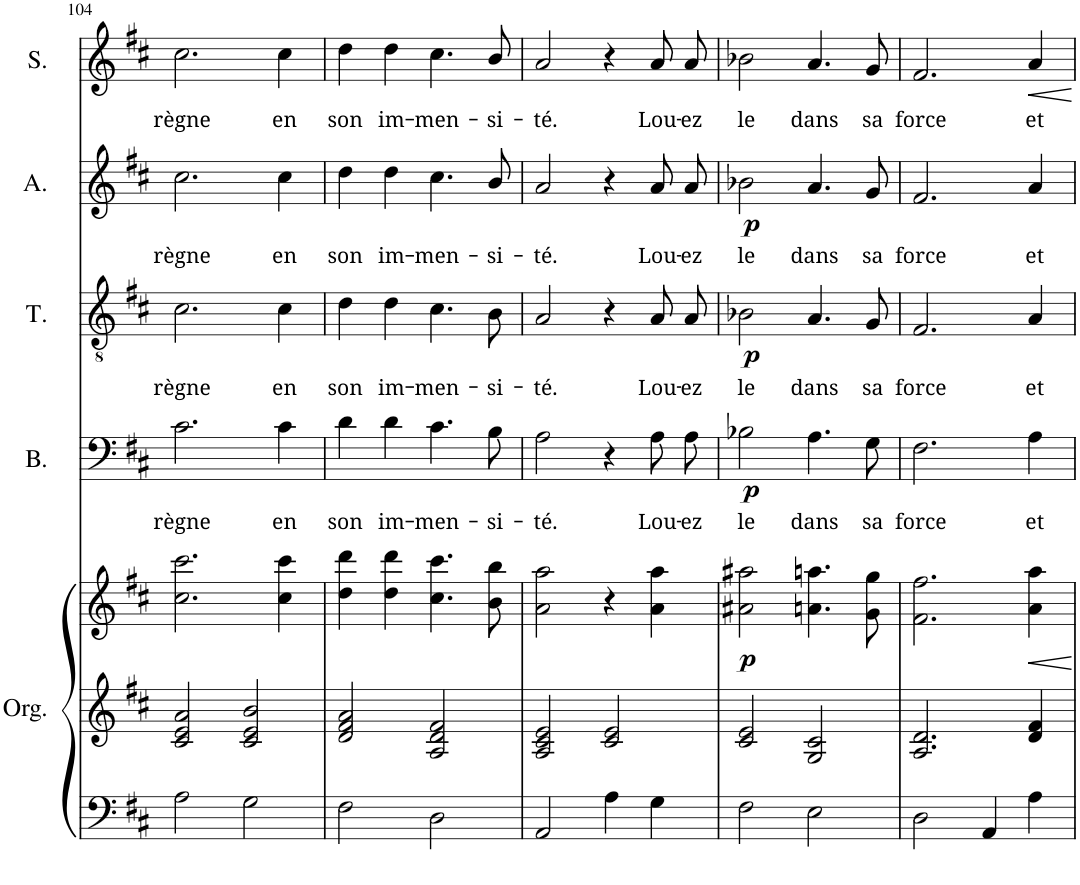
**kern	**kern	**kern	**dynam	**kern	**text	**dynam	**kern	**text	**dynam	**kern	**text	**dynam	**kern	**text
*part5	*part5	*part5	*part5	*part4	*part4	*part4	*part3	*part3	*part3	*part2	*part2	*part2	*part1	*part1
*staff7	*staff6	*staff5	*staff5/6/7	*staff4	*staff4	*staff4	*staff3	*staff3	*staff3	*staff2	*staff2	*staff2	*staff1	*staff1
*I"Orgue	*	*	*	*I"Bass	*	*	*I"Ténor	*	*	*I"Alto	*	*	*I"Soprano	*
*I'Org.	*	*	*	*I'B.	*	*	*I'T.	*	*	*I'A.	*	*	*I'S.	*
!!LO:PB:g=z
*clefF4	*clefG2	*clefG2	*	*clefF4	*	*	*clefGv2	*	*	*clefG2	*	*	*clefG2	*
*k[f#c#]	*k[f#c#]	*k[f#c#]	*	*k[f#c#]	*	*	*k[f#c#]	*	*	*k[f#c#]	*	*	*k[f#c#]	*
*M2/2	*M2/2	*M2/2	*	*M2/2	*	*	*M2/2	*	*	*M2/2	*	*	*M2/2	*
=104	=104	=104	=104	=104	=104	=104	=104	=104	=104	=104	=104	=104	=104	=104
!	!	!	!	!	!LO:LY:b	!	!	!LO:LY:b	!	!	!LO:LY:b	!	!	!LO:LY:b
2A\	2c#/ 2e/ 2a/	2.cc#\ 2.ccc#\	.	2.c#\	règne	.	2.c#\	règne	.	2.cc#\	règne	.	2.cc#\	règne
2G\	2c#/ 2e/ 2b/	.	.	.	.	.	.	.	.	.	.	.	.	.
!	!	!	!	!	!LO:LY:b	!	!	!LO:LY:b	!	!	!LO:LY:b	!	!	!LO:LY:b
.	.	4cc#\ 4ccc#\	.	4c#\	en	.	4c#\	en	.	4cc#\	en	.	4cc#\	en
=105	=105	=105	=105	=105	=105	=105	=105	=105	=105	=105	=105	=105	=105	=105
!	!	!	!	!	!LO:LY:b	!	!	!LO:LY:b	!	!	!LO:LY:b	!	!	!LO:LY:b
2F#\	2d/ 2f#/ 2a/	4dd\ 4ddd\	.	4d\	son	.	4d\	son	.	4dd\	son	.	4dd\	son
!	!	!	!	!	!LO:LY:b	!	!	!LO:LY:b	!	!	!LO:LY:b	!	!	!LO:LY:b
.	.	4dd\ 4ddd\	.	4d\	im-	.	4d\	im-	.	4dd\	im-	.	4dd\	im-
!	!	!	!	!	!LO:LY:b	!	!	!LO:LY:b	!	!	!LO:LY:b	!	!	!LO:LY:b
2D\	2A/ 2d/ 2f#/	4.cc#\ 4.ccc#\	.	4.c#\	-men-	.	4.c#\	-men-	.	4.cc#\	-men-	.	4.cc#\	-men-
!	!	!	!	!	!LO:LY:b	!	!	!LO:LY:b	!	!	!LO:LY:b	!	!	!LO:LY:b
.	.	8b\ 8bb\	.	8B\	-si-	.	8B\	-si-	.	8b/	-si-	.	8b/	-si-
=106	=106	=106	=106	=106	=106	=106	=106	=106	=106	=106	=106	=106	=106	=106
!	!	!	!	!	!LO:LY:b	!	!	!LO:LY:b	!	!	!LO:LY:b	!	!	!LO:LY:b
2AA/	2A/ 2c#/ 2e/	2a\ 2aa\	.	2A\	-té.	.	2A/	-té.	.	2a/	-té.	.	2a/	-té.
4A\	2c#/ 2e/	4r	.	4r	.	.	4r	.	.	4r	.	.	4r	.
!	!	!	!	!	!LO:LY:b	!	!	!LO:LY:b	!	!	!LO:LY:b	!	!	!LO:LY:b
4G\	.	4a\ 4aa\	.	8A\L	Lou-	.	8A/L	Lou-	.	8a/L	Lou-	.	8a/L	Lou-
!	!	!	!	!	!LO:LY:b	!	!	!LO:LY:b	!	!	!LO:LY:b	!	!	!LO:LY:b
.	.	.	.	8A\J	-ez	.	8A/J	-ez	.	8a/J	-ez	.	8a/J	-ez
=107	=107	=107	=107	=107	=107	=107	=107	=107	=107	=107	=107	=107	=107	=107
!	!	!	!LO:DY:b	!	!LO:LY:b	!LO:DY:b	!	!LO:LY:b	!LO:DY:b	!	!LO:LY:b	!LO:DY:b	!	!LO:LY:b
2F#\	2c#/ 2e/	2a#X\ 2aa#X\	p	2B-X\	le	p	2B-X\	le	p	2b-X\	le	p	2b-X\	le
!	!	!	!	!	!LO:LY:b	!	!	!LO:LY:b	!	!	!LO:LY:b	!	!	!LO:LY:b
2E\	2G/ 2c#/	4.an\ 4.aan\	.	4.A\	dans	.	4.A/	dans	.	4.a/	dans	.	4.a/	dans
!	!	!	!	!	!LO:LY:b	!	!	!LO:LY:b	!	!	!LO:LY:b	!	!	!LO:LY:b
.	.	8g\ 8gg\	.	8G\	sa	.	8G/	sa	.	8g/	sa	.	8g/	sa
=108	=108	=108	=108	=108	=108	=108	=108	=108	=108	=108	=108	=108	=108	=108
!	!	!	!	!	!LO:LY:b	!	!	!LO:LY:b	!	!	!LO:LY:b	!	!	!LO:LY:b
2D\	2.A/ 2.d/	2.f#\ 2.ff#\	.	2.F#\	force	.	2.F#/	force	.	2.f#/	force	.	2.f#/	force
4AA/	.	.	.	.	.	.	.	.	.	.	.	.	.	.
!	!	!	!	!	!LO:LY:b	!	!	!LO:LY:b	!	!	!LO:LY:b	!	!	!LO:LY:b
4A\	4d/ 4f#/	4a\ 4aa\	.	4A\	et	.	4A/	et	.	4a/	et	.	4a/	et
=	=	=	=	=	=	=	=	=	=	=	=	=	=	=
*-	*-	*-	*-	*-	*-	*-	*-	*-	*-	*-	*-	*-	*-	*-
